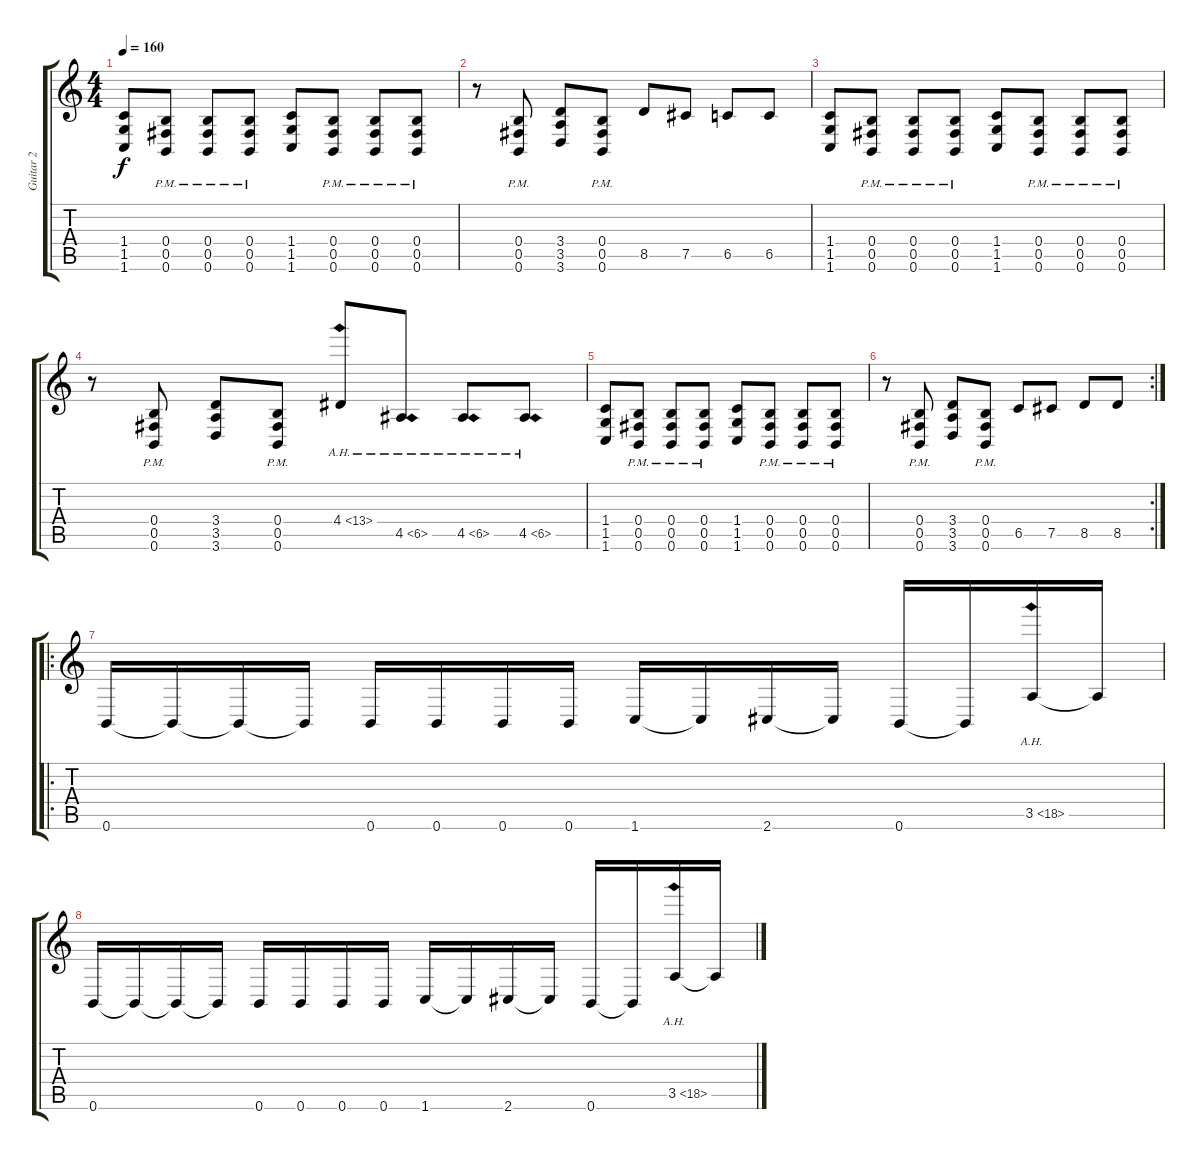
\track ("Guitar 2" "Guitar 2") {instrument distortionguitar}
\staff {score tabs}
\tuning (Db4 Ab3 E3 B2 Gb2 B1) {hide}
\ts (4 4)
\tempo 160
\clef g2
\ks c
(1.4 1.5 1.6).8{dy f} (0.4 0.5 0.6{pm}).8 (0.4 0.5 0.6{pm}).8 (0.4 0.5 0.6{pm}).8 (1.4 1.5 1.6).8 (0.4 0.5 0.6{pm}).8 (0.4 0.5 0.6{pm}).8 (0.4 0.5 0.6{pm}).8 |
r.8 (0.4 0.5 0.6{pm}).8 (3.4 3.5 3.6).8 (0.4 0.5 0.6{pm}).8 8.5.8 7.5.8 6.5.8 6.5.8 |
(1.4 1.5 1.6).8 (0.4 0.5 0.6{pm}).8 (0.4 0.5 0.6{pm}).8 (0.4 0.5 0.6{pm}).8 (1.4 1.5 1.6).8 (0.4 0.5 0.6{pm}).8 (0.4 0.5 0.6{pm}).8 (0.4 0.5 0.6{pm}).8 |
r.8 (0.4 0.5 0.6{pm}).8 (3.4 3.5 3.6).8 (0.4 0.5 0.6{pm}).8 4.4{ah 9}.8 4.5{ah 2}.8 4.5{ah 2}.8 4.5{ah 2}.8 |
(1.4 1.5 1.6).8 (0.4 0.5 0.6{pm}).8 (0.4 0.5 0.6{pm}).8 (0.4 0.5 0.6{pm}).8 (1.4 1.5 1.6).8 (0.4 0.5 0.6{pm}).8 (0.4 0.5 0.6{pm}).8 (0.4 0.5 0.6{pm}).8 |
\rc 2
r.8 (0.4 0.5 0.6{pm}).8 (3.4 3.5 3.6).8 (0.4 0.5 0.6{pm}).8 6.5.8 7.5.8 8.5.8 8.5.8 |
\ro
0.6.16 0.6{t}.16 0.6{t}.16 0.6{t}.16 0.6.16 0.6.16 0.6.16 0.6.16 1.6.16 1.6{t}.16 2.6.16 2.6{t}.16 0.6.16 0.6{t}.16 3.5{ah 15}.16 3.5{t}.16 |
0.6.16 0.6{t}.16 0.6{t}.16 0.6{t}.16 0.6.16 0.6.16 0.6.16 0.6.16 1.6.16 1.6{t}.16 2.6.16 2.6{t}.16 0.6.16 0.6{t}.16 3.5{ah 15}.16 3.5{t}.16
